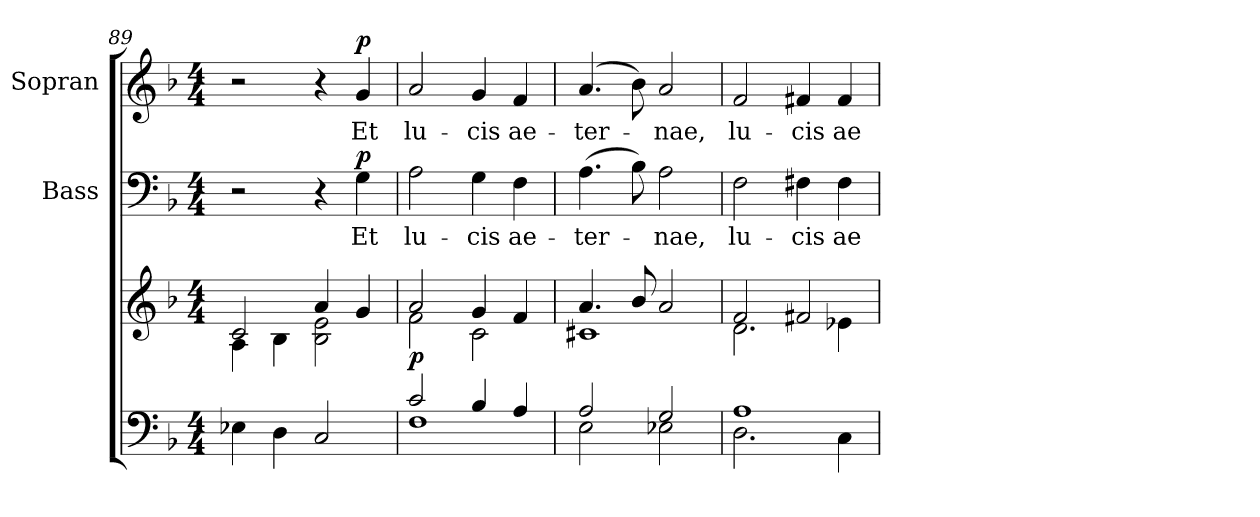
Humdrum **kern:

**kern	**kern	**dynam	**kern	**text	**dynam	**kern	**text	**dynam
*part3	*part3	*part3	*part2	*part2	*part2	*part1	*part1	*part1
*staff4	*staff3	*staff3/4	*staff2	*staff2	*staff2	*staff1	*staff1	*staff1
*	*	*	*I"Bass	*	*	*I"Sopran	*	*
*	*	*	*I'B.	*	*	*I'S.	*	*
*clefF4	*clefG2	*	*clefF4	*	*	*clefG2	*	*
*k[b-]	*k[b-]	*	*k[b-]	*	*	*k[b-]	*	*
*F:	*F:	*	*F:	*	*	*F:	*	*
*M4/4	*M4/4	*	*M4/4	*	*	*M4/4	*	*
=89	=89	=89	=89	=89	=89	=89	=89	=89
*	*^	*	*	*	*	*	*	*
4E-X\	2c/	4A\	.	2r	.	.	2r	.	.
4D\	.	4B-\	.	.	.	.	.	.	.
2C/	4a/	2B-\ 2e\	.	4r	.	.	4r	.	.
!	!	!	!	!	!LO:LY:b	!LO:DY:a	!	!LO:LY:b	!LO:DY:a
.	4g/	.	.	4G\	Et	p	4g/	Et	p
=90	=90	=90	=90	=90	=90	=90	=90	=90	=90
*^	*	*	*	*	*	*	*	*	*
!	!	!	!	!LO:DY:b	!	!LO:LY:b	!	!	!LO:LY:b	!
2c/	1F	2a/	2f\	p	2A\	lu-	.	2a/	lu-	.
!	!	!	!	!	!	!LO:LY:b	!	!	!LO:LY:b	!
4B-/	.	4g/	2c\	.	4G\	-cis	.	4g/	-cis	.
!	!	!	!	!	!	!LO:LY:b	!	!	!LO:LY:b	!
4A/	.	4f/	.	.	4F\	ae-	.	4f/	ae-	.
=91	=91	=91	=91	=91	=91	=91	=91	=91	=91	=91
!	!	!	!	!	!	!LO:LY:b	!	!	!LO:LY:b	!
2A/	2E\	4.a/	1c#X	.	(>4.A\	-ter-	.	(4.a/	-ter-	.
.	.	8b-/	.	.	8B-\)	.	.	8b-\)	.	.
!	!	!	!	!	!	!LO:LY:b	!	!	!LO:LY:b	!
2G/	2E-X\	2a/	.	.	2A\	-nae,	.	2a/	-nae,	.
=92	=92	=92	=92	=92	=92	=92	=92	=92	=92	=92
!	!	!	!	!	!	!LO:LY:b	!	!	!LO:LY:b	!
1A	2.D\	2f/	2.d\	.	2F\	lu-	.	2f/	lu-	.
!	!	!	!	!	!	!LO:LY:b	!	!	!LO:LY:b	!
.	.	2f#X/	.	.	4F#X\	-cis	.	4f#X/	-cis	.
!	!	!	!	!	!	!LO:LY:b	!	!	!LO:LY:b	!
.	4C\	.	4e-X\	.	4F#\	ae-	.	4f#/	ae-	.
*v	*v	*	*	*	*	*	*	*	*	*
*	*v	*v	*	*	*	*	*	*	*
=	=	=	=	=	=	=	=	=
*-	*-	*-	*-	*-	*-	*-	*-	*-
